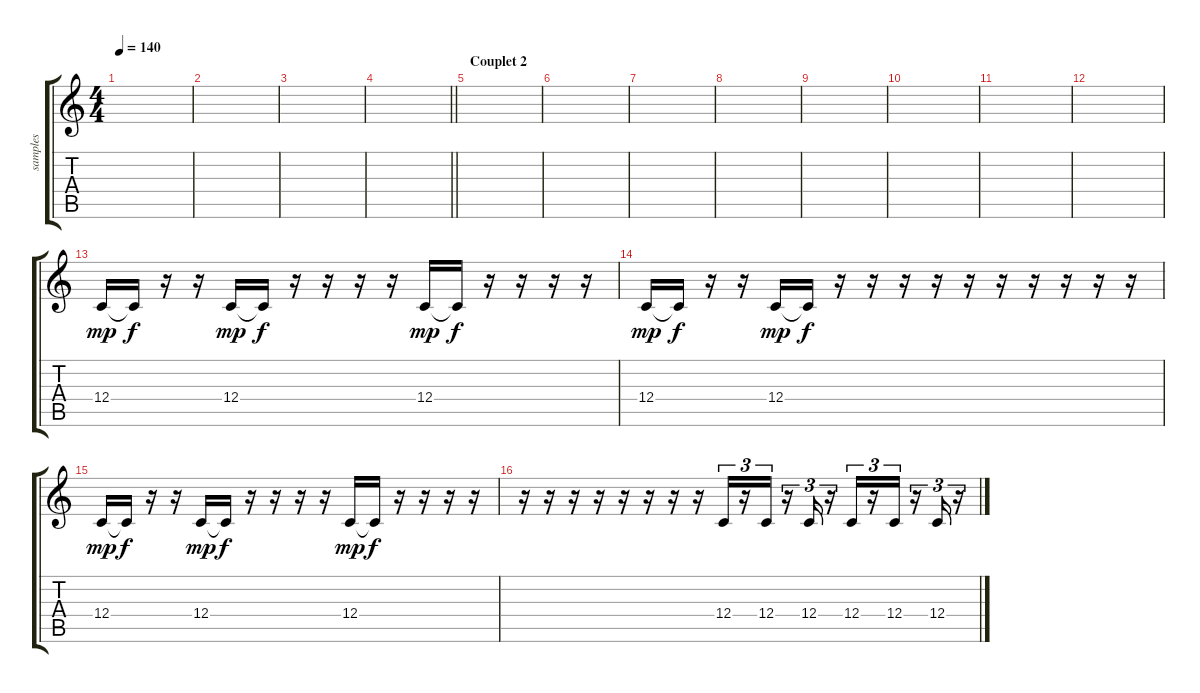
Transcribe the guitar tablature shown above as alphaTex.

\track ("samples" "samples") {instrument lead2sawtooth}
\staff {score tabs}
\tuning (D4 A3 F3 C3 G2 C2) {hide}
\ts (4 4)
\tempo 140
\clef g2
\ks c
|
|
|
\barLineRight lightlight
|
\section ("" "Couplet 2")
|
|
|
|
|
|
|
|
12.4.16{dy mp} 12.4{t}.16{dy f} r.16 r.16 12.4.16{dy mp} 12.4{t}.16{dy f} r.16 r.16 r.16 r.16 12.4.16{dy mp} 12.4{t}.16{dy f} r.16 r.16 r.16 r.16 |
12.4.16{dy mp} 12.4{t}.16{dy f} r.16 r.16 12.4.16{dy mp} 12.4{t}.16{dy f} r.16 r.16 r.16 r.16 r.16 r.16 r.16 r.16 r.16 r.16 |
12.4.16{dy mp} 12.4{t}.16{dy f} r.16 r.16 12.4.16{dy mp} 12.4{t}.16{dy f} r.16 r.16 r.16 r.16 12.4.16{dy mp} 12.4{t}.16{dy f} r.16 r.16 r.16 r.16 |
r.16 r.16 r.16 r.16 r.16 r.16 r.16 r.16 12.4.16{tu (3 2)} r.16{tu (3 2)} 12.4.16{tu (3 2)} r.16{tu (3 2)} 12.4.16{tu (3 2)} r.16{tu (3 2)} 12.4.16{tu (3 2)} r.16{tu (3 2)} 12.4.16{tu (3 2)} r.16{tu (3 2)} 12.4.16{tu (3 2)} r.16{tu (3 2)}
